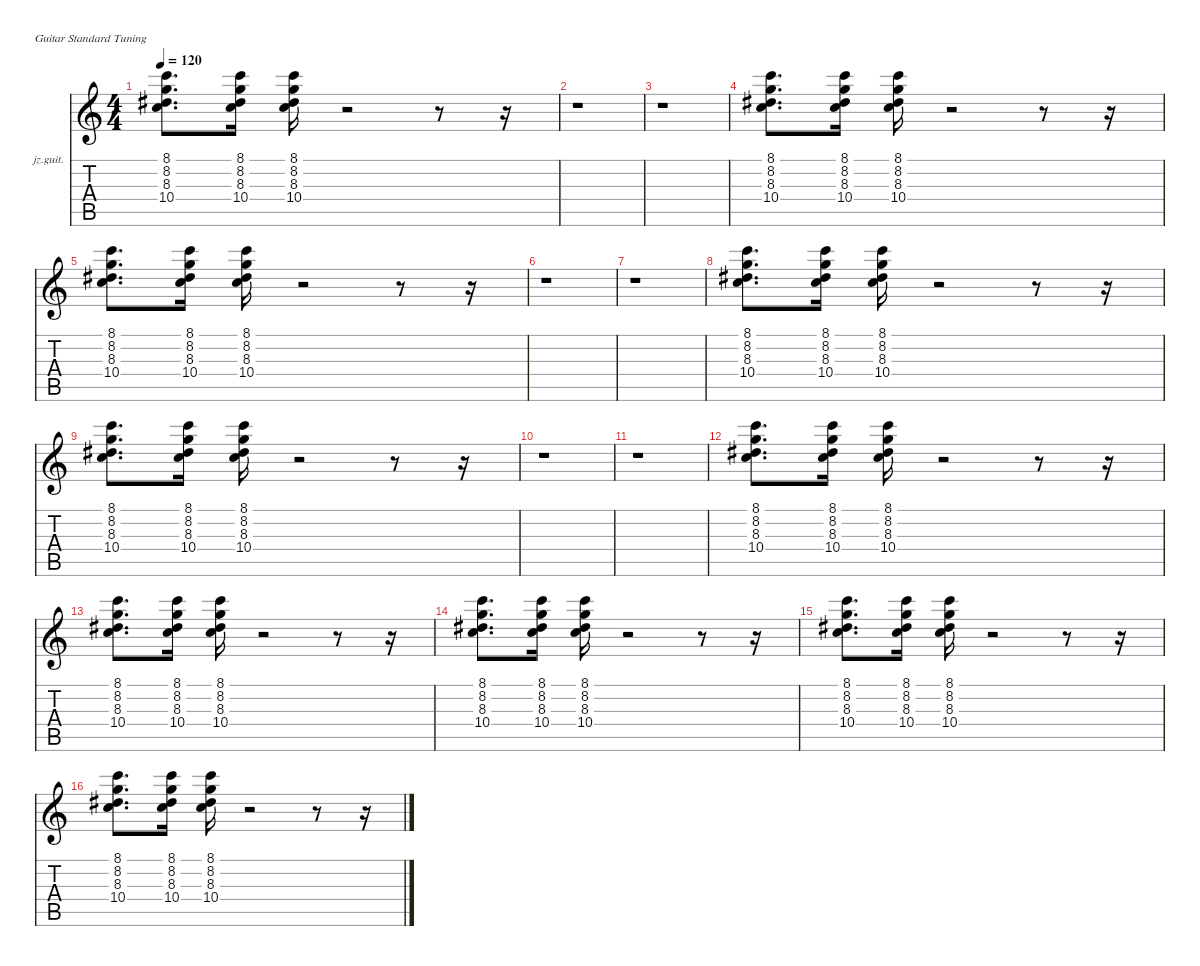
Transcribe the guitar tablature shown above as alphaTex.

\defaultSystemsLayout 4
\hideDynamics
\bracketExtendMode nobrackets
\firstSystemTrackNameOrientation horizontal
\otherSystemsTrackNameOrientation horizontal
\track ("Rythm Guitar" "jz.guit.") {instrument electricguitarjazz}
\staff {score tabs}
\tuning (E4 B3 G3 D3 A2 E2)
\ts (4 4)
\tempo 120
\clef g2
\ks c
(8.1 8.2 8.3{acc #} 10.4).8{d dy mp} (8.1 8.2 8.3{acc #} 10.4).16 (8.1 8.2 8.3{acc #} 10.4).16{dy f} r.2 r.8 r.16 |
r.1 |
r.1 |
(8.1 8.2 8.3{acc #} 10.4).8{d dy mp} (8.1 8.2 8.3{acc #} 10.4).16 (8.1 8.2 8.3{acc #} 10.4).16{dy f} r.2 r.8 r.16 |
(8.1 8.2 8.3{acc #} 10.4).8{d dy mp} (8.1 8.2 8.3{acc #} 10.4).16 (8.1 8.2 8.3{acc #} 10.4).16{dy f} r.2 r.8 r.16 |
r.1 |
r.1 |
(8.1 8.2 8.3{acc #} 10.4).8{d dy mp} (8.1 8.2 8.3{acc #} 10.4).16 (8.1 8.2 8.3{acc #} 10.4).16{dy f} r.2 r.8 r.16 |
(8.1 8.2 8.3{acc #} 10.4).8{d dy mp} (8.1 8.2 8.3{acc #} 10.4).16 (8.1 8.2 8.3{acc #} 10.4).16{dy f} r.2 r.8 r.16 |
r.1 |
r.1 |
(8.1 8.2 8.3{acc #} 10.4).8{d dy mp} (8.1 8.2 8.3{acc #} 10.4).16 (8.1 8.2 8.3{acc #} 10.4).16{dy f} r.2 r.8 r.16 |
(8.1 8.2 8.3{acc #} 10.4).8{d dy mp} (8.1 8.2 8.3{acc #} 10.4).16 (8.1 8.2 8.3{acc #} 10.4).16{dy f} r.2 r.8 r.16 |
(8.1 8.2 8.3{acc #} 10.4).8{d dy mp} (8.1 8.2 8.3{acc #} 10.4).16 (8.1 8.2 8.3{acc #} 10.4).16{dy f} r.2 r.8 r.16 |
(8.1 8.2 8.3{acc #} 10.4).8{d dy mp} (8.1 8.2 8.3{acc #} 10.4).16 (8.1 8.2 8.3{acc #} 10.4).16{dy f} r.2 r.8 r.16 |
(8.1 8.2 8.3{acc #} 10.4).8{d dy mp} (8.1 8.2 8.3{acc #} 10.4).16 (8.1 8.2 8.3{acc #} 10.4).16{dy f} r.2 r.8 r.16
